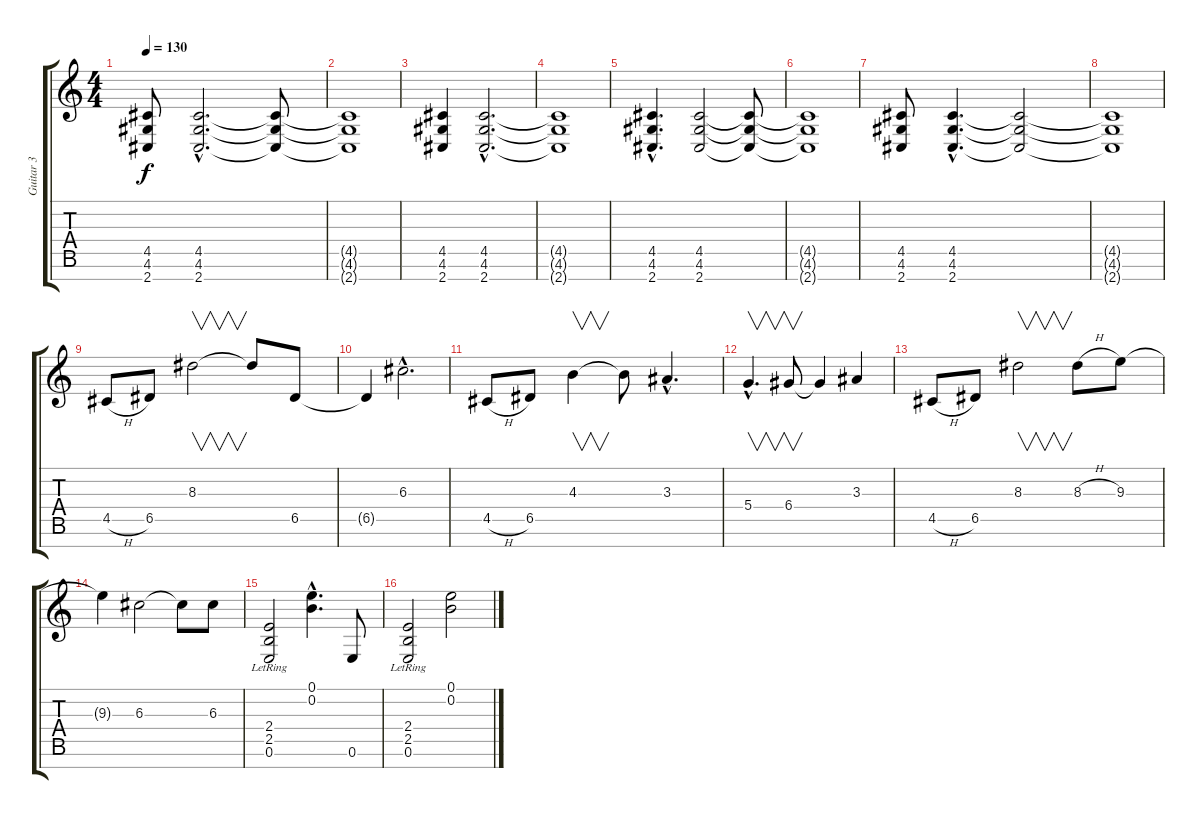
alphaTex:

\track ("Guitar 3" "Guitar 3") {instrument distortionguitar}
\staff {score tabs}
\tuning (E4 B3 G3 D3 A2 E2 B1) {hide}
\ts (4 4)
\tempo 130
\clef g2
\ks c
(4.5 4.6 2.7).8{dy f} (4.5{hac} 4.6{hac} 2.7{hac}).2{d} (4.5{t} 4.6{t} 2.7{t}).8 |
(4.5{t} 4.6{t} 2.7{t}).1 |
(4.5 4.6 2.7).4 (4.5{hac} 4.6{hac} 2.7{hac}).2{d} |
(4.5{t} 4.6{t} 2.7{t}).1 |
(4.5{hac} 4.6{hac} 2.7{hac}).4{d} (4.5 4.6 2.7).2 (4.5{t} 4.6{t} 2.7{t}).8 |
(4.5{t} 4.6{t} 2.7{t}).1 |
(4.5 4.6 2.7).8 (4.5{hac} 4.6{hac} 2.7{hac}).4{d} (4.5{t} 4.6{t} 2.7{t}).2 |
(4.5{t} 4.6{t} 2.7{t}).1 |
4.5{h}.8 6.5.8 8.3.2{v} 8.3{t}.8 6.5.8 |
6.5{t}.4 6.3{hac}.2{d} |
4.5{h}.8 6.5.8 4.3.4{v} 4.3{t}.8 3.3{hac}.4{d} |
5.4{hac}.4{v d} 6.4.8{v} 6.4{t}.4 3.3.4 |
4.5{h}.8 6.5.8 8.3.2{v} 8.3{h}.8 9.3.8 |
9.3{t}.4 6.3.2 6.3{t}.8 6.3.8 |
(2.4{lr} 2.5{lr} 0.6{lr}).2 (0.1{hac} 0.2{hac}).4{d} 0.6.8 |
(2.4{lr} 2.5{lr} 0.6{lr}).2 (0.1 0.2).2
